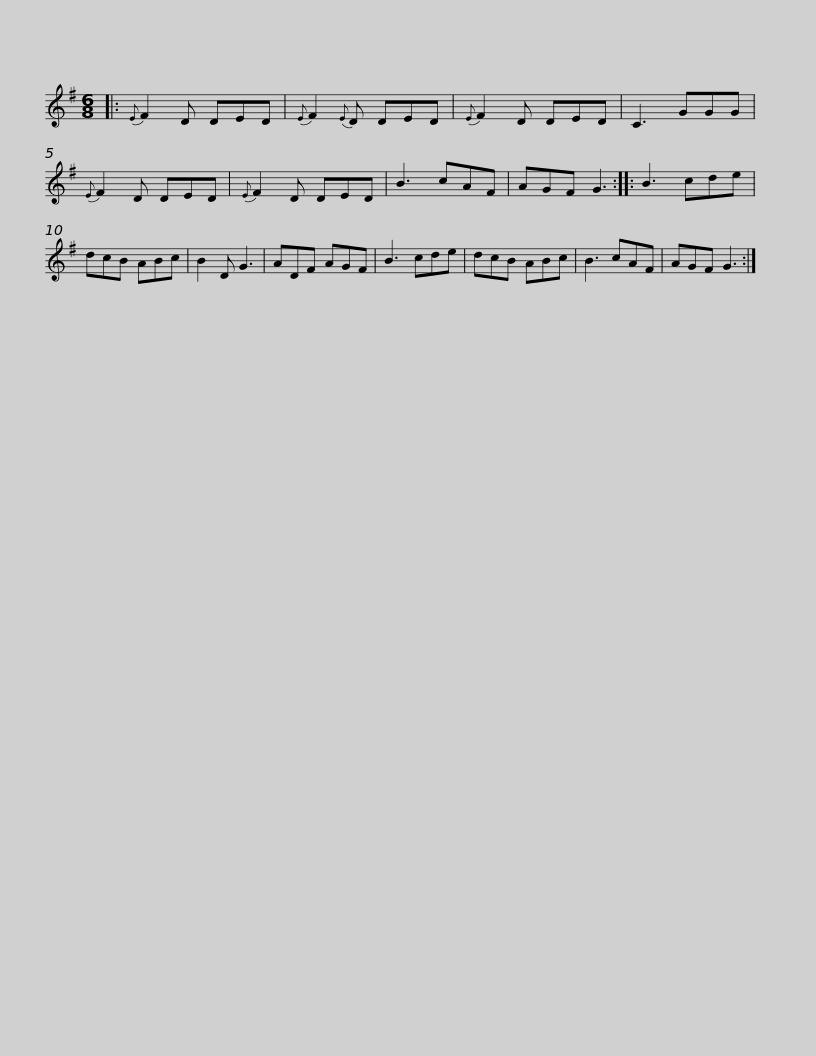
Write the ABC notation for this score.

X:1
L:1/8
M:6/8
I:linebreak $
K:G
V:1 treble
V:1
|:{E} F2 D DED |{E} F2{E} D DED |{E} F2 D DED | C3 GGG |{E} F2 D DED | %5
{E} F2 D DED | B3 cAF |$ AGF G3 :: B3 cde | dcB ABc | %10
 B2 D G3 | ADF AGF | B3 cde | dcB ABc | B3 cAF |$ %15
 AGF G3 :| %16
